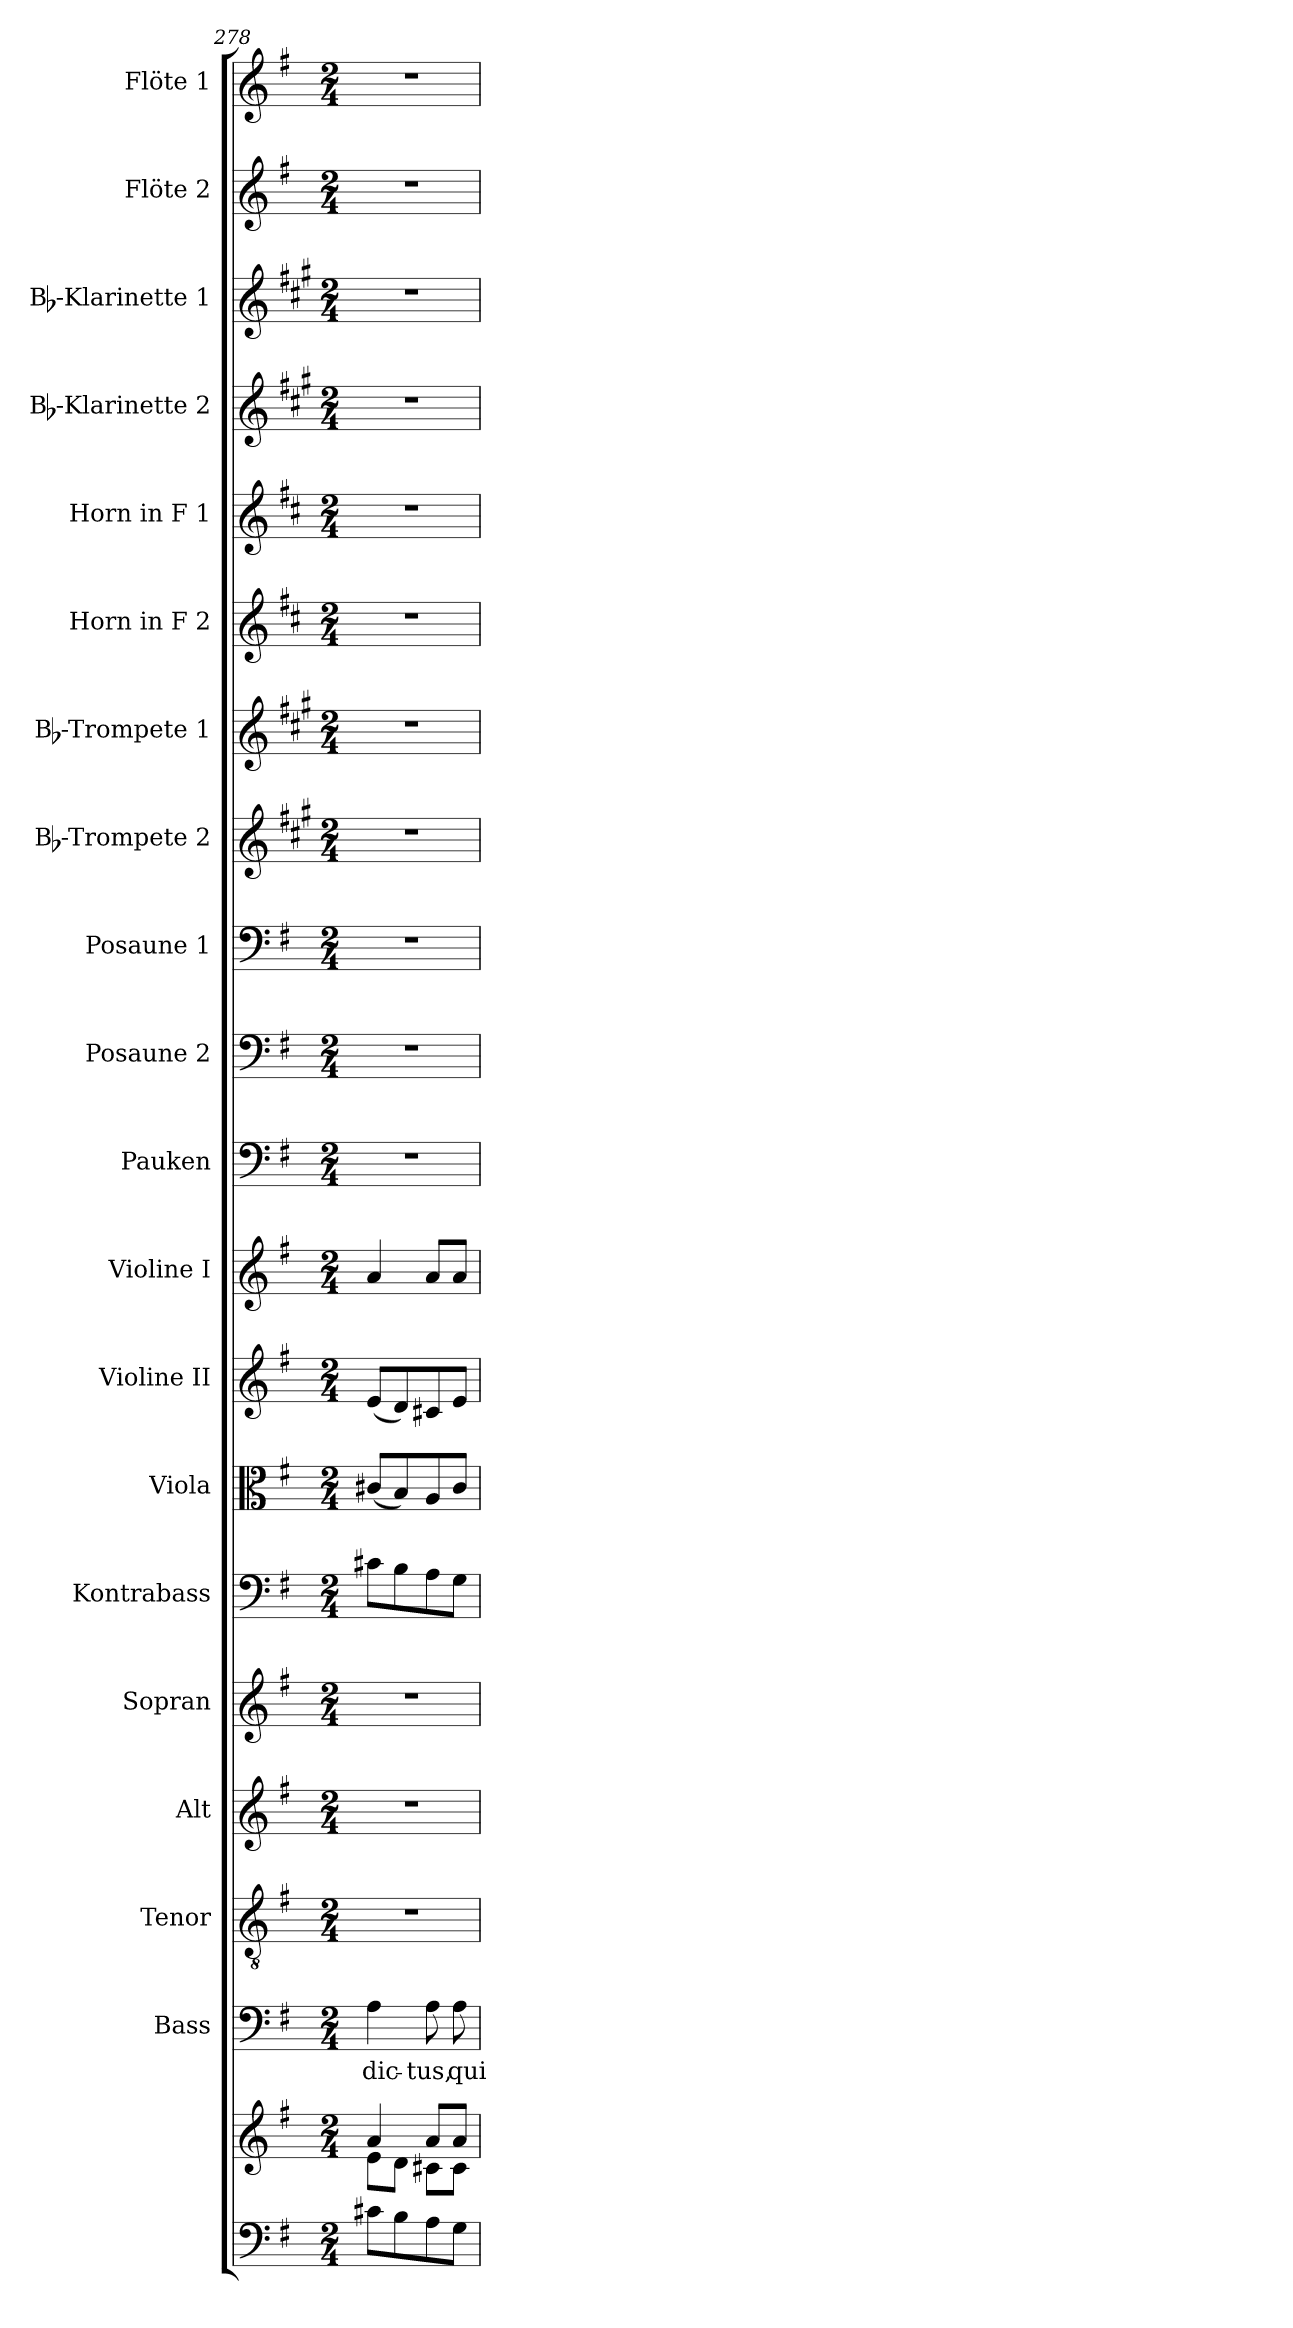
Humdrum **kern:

**kern	**kern	**kern	**text	**kern	**kern	**kern	**kern	**kern	**kern	**kern	**kern	**kern	**kern	**kern	**kern	**kern	**kern	**kern	**kern	**kern	**kern
*part20	*part20	*part19	*part19	*part18	*part17	*part16	*part15	*part14	*part13	*part12	*part11	*part10	*part9	*part8	*part7	*part6	*part5	*part4	*part3	*part2	*part1
*staff21	*staff20	*staff19	*staff19	*staff18	*staff17	*staff16	*staff15	*staff14	*staff13	*staff12	*staff11	*staff10	*staff9	*staff8	*staff7	*staff6	*staff5	*staff4	*staff3	*staff2	*staff1
*	*	*I"Bass	*	*I"Tenor	*I"Alt	*I"Sopran	*I"Kontrabass	*I"Viola	*I"Violine II	*I"Violine I	*I"Pauken	*I"Posaune 2	*I"Posaune 1	*I"Bb-Trompete 2	*I"Bb-Trompete 1	*I"Horn in F 2	*I"Horn in F 1	*I"Bb-Klarinette 2	*I"Bb-Klarinette 1	*I"Flöte 2	*I"Flöte 1
*	*	*I'B.	*	*I'T.	*I'A.	*I'S.	*I'Kb.	*I'Vla.	*I'Vl. II	*I'Vl. I	*I'Pk.	*I'Pos. 2	*I'Pos. 1	*I'Bb Trp. 2	*I'Bb Trp. 1	*	*	*I'Bb Kl. 2	*I'Bb Kl. 1	*I'Fl. 2	*I'Fl. 1
*clefF4	*clefG2	*clefF4	*	*clefGv2	*clefG2	*clefG2	*clefF4	*clefC3	*clefG2	*clefG2	*clefF4	*clefF4	*clefF4	*clefG2	*clefG2	*clefG2	*clefG2	*clefG2	*clefG2	*clefG2	*clefG2
*	*	*	*	*	*	*	*ITrd7c12	*	*	*	*	*	*	*ITrd1c2	*ITrd1c2	*ITrd4c7	*ITrd4c7	*ITrd1c2	*ITrd1c2	*	*
*k[f#]	*k[f#]	*k[f#]	*	*k[f#]	*k[f#]	*k[f#]	*k[f#]	*k[f#]	*k[f#]	*k[f#]	*k[f#]	*k[f#]	*k[f#]	*k[f#]	*k[f#]	*k[f#]	*k[f#]	*k[f#]	*k[f#]	*k[f#]	*k[f#]
*G:	*G:	*G:	*	*G:	*G:	*G:	*G:	*G:	*G:	*G:	*G:	*G:	*G:	*G:	*G:	*G:	*G:	*G:	*G:	*G:	*G:
*M2/4	*M2/4	*M2/4	*	*M2/4	*M2/4	*M2/4	*M2/4	*M2/4	*M2/4	*M2/4	*M2/4	*M2/4	*M2/4	*M2/4	*M2/4	*M2/4	*M2/4	*M2/4	*M2/4	*M2/4	*M2/4
=278	=278	=278	=278	=278	=278	=278	=278	=278	=278	=278	=278	=278	=278	=278	=278	=278	=278	=278	=278	=278	=278
*	*^	*	*	*	*	*	*	*	*	*	*	*	*	*	*	*	*	*	*	*	*
!	!	!	!	!LO:LY:b	!	!	!	!	!	!	!	!	!	!	!	!	!	!	!	!	!	!
8c#X\L	4a/	8e\L	4A\	-dic-	2r	2r	2r	8C#X\L	(<8c#X/L	(<8e/L	4a/	2r	2r	2r	2r	2r	2r	2r	2r	2r	2r	2r
8B\	.	8d\J	.	.	.	.	.	8BB\	8B/)	8d/)	.	.	.	.	.	.	.	.	.	.	.	.
!	!	!	!	!LO:LY:b	!	!	!	!	!	!	!	!	!	!	!	!	!	!	!	!	!	!
8A\	8a/L	8c#X\L	8A\	-tus,	.	.	.	8AA\	8A/	8c#X/	8a/L	.	.	.	.	.	.	.	.	.	.	.
!	!	!	!	!LO:LY:b	!	!	!	!	!	!	!	!	!	!	!	!	!	!	!	!	!	!
8G\J	8a/J	8c#\J	8A\	qui	.	.	.	8GG\J	8c#/J	8e/J	8a/J	.	.	.	.	.	.	.	.	.	.	.
*	*v	*v	*	*	*	*	*	*	*	*	*	*	*	*	*	*	*	*	*	*	*	*
=	=	=	=	=	=	=	=	=	=	=	=	=	=	=	=	=	=	=	=	=	=
*-	*-	*-	*-	*-	*-	*-	*-	*-	*-	*-	*-	*-	*-	*-	*-	*-	*-	*-	*-	*-	*-
